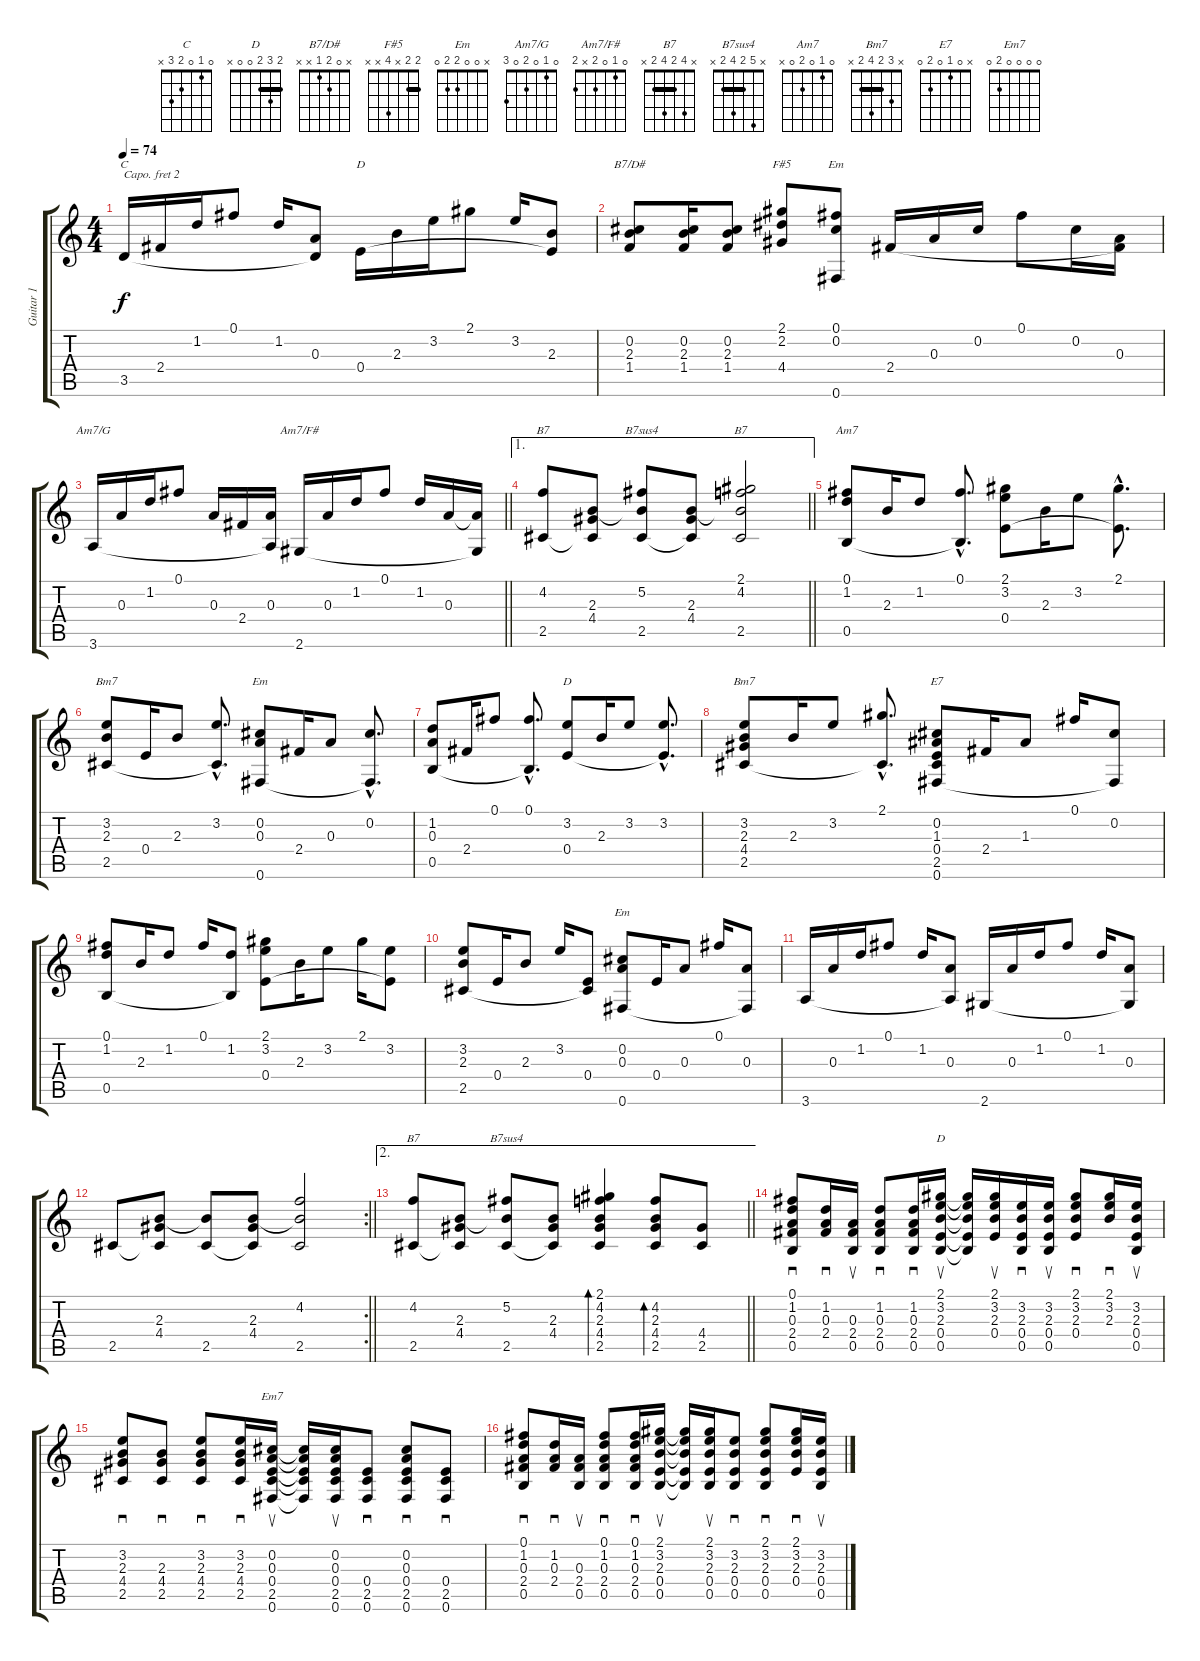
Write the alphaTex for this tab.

\track ("Guitar 1" "Guitar 1") {instrument acousticguitarsteel}
\staff {score tabs}
\capo 2
\tuning (E4 B3 G3 D3 A2 E2) {hide}
\chord ("C" 0 1 0 2 3 x)
\chord ("D" 2 3 2 0 x x) {barre 2}
\chord ("B7/D#" x 0 2 1 x x)
\chord ("F#5" 2 2 x 4 x x) {barre 2}
\chord ("Em" 0 0 x x x 0)
\chord ("Am7/G" 0 1 0 2 0 3)
\chord ("Am7/F#" 0 1 0 2 x 2)
\chord ("B7" 2 4 2 4 2 x) {barre 2}
\chord ("B7sus4" 2 5 2 4 2 x) {barre 2}
\chord ("B7" 2 4 2 4 2 2) {barre 2}
\chord ("Am7" 0 1 0 2 0 x)
\chord ("Bm7" x 3 2 0 2 x)
\chord ("Em" 0 0 0 2 2 0)
\chord ("D" 2 3 2 0 x x) {barre 0}
\chord ("Bm7" x 3 2 4 2 x) {barre 2}
\chord ("E7" x 0 1 0 2 0)
\chord ("Em" x 0 0 2 2 0)
\chord ("B7" x 4 2 4 2 x) {barre 2}
\chord ("B7sus4" x 5 2 4 2 x) {barre 2}
\chord ("D" 2 3 2 0 0 x) {barre 2}
\chord ("Em7" 0 0 0 0 2 0)
\ts (4 4)
\tempo 74
\clef g2
\ks c
3.5.16{ch "C" dy f} 2.4.16 1.2.16 0.1.8 1.2.16 (0.3 3.5{t}).8 0.4.16{ch "D"} 2.3.16 3.2.16 2.1.8 3.2.16 (2.3 0.4{t}).8 |
(0.2 2.3 1.4).8{ch "B7/D#"} (0.2 2.3 1.4).16 (0.2 2.3 1.4).8 (2.1 2.2 4.4).8{ch "F#5"} (0.1 0.2 0.6).8{ch "Em"} 2.4.16 0.3.16 0.2.16 0.1.8 0.2.16 (0.3 2.4{t}).16 |
\barLineRight lightlight
3.6.16{ch "Am7/G"} 0.3.16 1.2.16 0.1.8 0.3.16 2.4.16 (0.3 3.6{t}).16 2.6.16{ch "Am7/F#"} 0.3.16 1.2.16 0.1.8 1.2.16 0.3.16 (0.3{t} 2.6{t}).16 |
\ae 1
\barLineRight lightlight
(4.2 2.5).8{ch "B7"} (2.3 4.4 2.5{t}).8 (5.2 2.3{t} 2.5).8{ch "B7sus4"} (2.3 4.4 2.5{t}).8 (2.1 4.2 2.3{t} 2.5).2{ch "B7"} |
(0.1 1.2 0.5).8{ch "Am7"} 2.3.16 1.2.8 (0.1{hac} 0.5{hac t}).8{d} (2.1 3.2 0.4).8 2.3.16 3.2.8 (2.1{hac} 0.4{hac t}).8{d} |
(3.2 2.3 2.5).8{ch "Bm7"} 0.4.16 2.3.8 (3.2{hac} 2.5{hac t}).8{d} (0.2 0.3 0.6).8{ch "Em"} 2.4.16 0.3.8 (0.2{hac} 0.6{hac t}).8{d} |
(1.2 0.3 0.5).8 2.4.16 0.1.8 (0.1{hac} 0.5{hac t}).8{d} (3.2 0.4).8{ch "D"} 2.3.16 3.2.8 (3.2{hac} 0.4{hac t}).8{d} |
(3.2 2.3 4.4 2.5).8{ch "Bm7"} 2.3.16 3.2.8 (2.1{hac} 2.5{hac t}).8{d} (0.2 1.3 0.4 2.5 0.6).8{ch "E7"} 2.4.16 1.3.8 0.1.16 (0.2 0.6{t}).8 |
(0.1 1.2 0.5).8 2.3.16 1.2.8 0.1.16 (1.2 0.5{t}).8 (2.1 3.2 0.4).8 2.3.16 3.2.8 2.1.16 (3.2 0.4{t}).8 |
(3.2 2.3 2.5).8 0.4.16 2.3.8 3.2.16 (0.4 2.5{t}).8 (0.2 0.3 0.6).8{ch "Em"} 0.4.16 0.3.8 0.1.16 (0.3 0.6{t}).8 |
3.6.16 0.3.16 1.2.16 0.1.8 1.2.16 (0.3 3.6{t}).8 2.6.16 0.3.16 1.2.16 0.1.8 1.2.16 (0.3 2.6{t}).8 |
\rc 2
\barLineRight lightlight
2.5.8 (2.3 4.4 2.5{t}).8 (2.3{t} 2.5).8 (2.3 4.4 2.5{t}).8 (4.2 2.3{t} 2.5).2 |
\ae 2
\barLineRight lightlight
(4.2 2.5).8{ch "B7"} (2.3 4.4 2.5{t}).8 (5.2 2.3{t} 2.5).8{ch "B7sus4"} (2.3 4.4 2.5{t}).8 (2.1 4.2 2.3 4.4 2.5).4{bd 120} (4.2 2.3 4.4 2.5).8{bd 60 volume 11} (4.4 2.5).8 |
(0.1 1.2 0.3 2.4 0.5).8{sd} (1.2 0.3 2.4).16{sd} (0.3 2.4 0.5).16{su} (1.2 0.3 2.4 0.5).8{sd} (1.2 0.3 2.4 0.5).16{sd} (2.1 3.2 2.3 0.4 0.5).16{su ch "D"} (2.1{t} 3.2{t} 2.3{t} 0.4{t} 0.5{t}).16 (2.1 3.2 2.3 0.4).16{su} (3.2 2.3 0.4 0.5).16{sd} (3.2 2.3 0.4 0.5).16{su} (2.1 3.2 2.3 0.4).8{sd} (2.1 3.2 2.3).16{sd} (3.2 2.3 0.4 0.5).16{su} |
(3.2 2.3 4.4 2.5).8{sd} (2.3 4.4 2.5).8{sd} (3.2 2.3 4.4 2.5).8{sd} (3.2 2.3 4.4 2.5).16{sd} (0.2 0.3 0.4 2.5 0.6).16{su ch "Em7"} (0.2{t} 0.3{t} 0.4{t} 2.5{t} 0.6{t}).16 (0.2 0.3 0.4 2.5 0.6).16{su} (0.4 2.5 0.6).8{sd} (0.2 0.3 0.4 2.5 0.6).8{sd} (0.4 2.5 0.6).8{sd} |
(0.1 1.2 0.3 2.4 0.5).8{sd} (1.2 0.3 2.4).16{sd} (0.3 2.4 0.5).16{su} (0.1 1.2 0.3 2.4 0.5).8{sd} (0.1 1.2 0.3 2.4 0.5).16{sd} (2.1 3.2 2.3 0.4 0.5).16{su} (2.1{t} 3.2{t} 2.3{t} 0.4{t} 0.5{t}).16 (2.1 3.2 2.3 0.4 0.5).16{su} (3.2 2.3 0.4 0.5).8{sd} (2.1 3.2 2.3 0.4 0.5).8{sd} (2.1 3.2 2.3 0.4).16{sd} (3.2 2.3 0.4 0.5).16{su}
